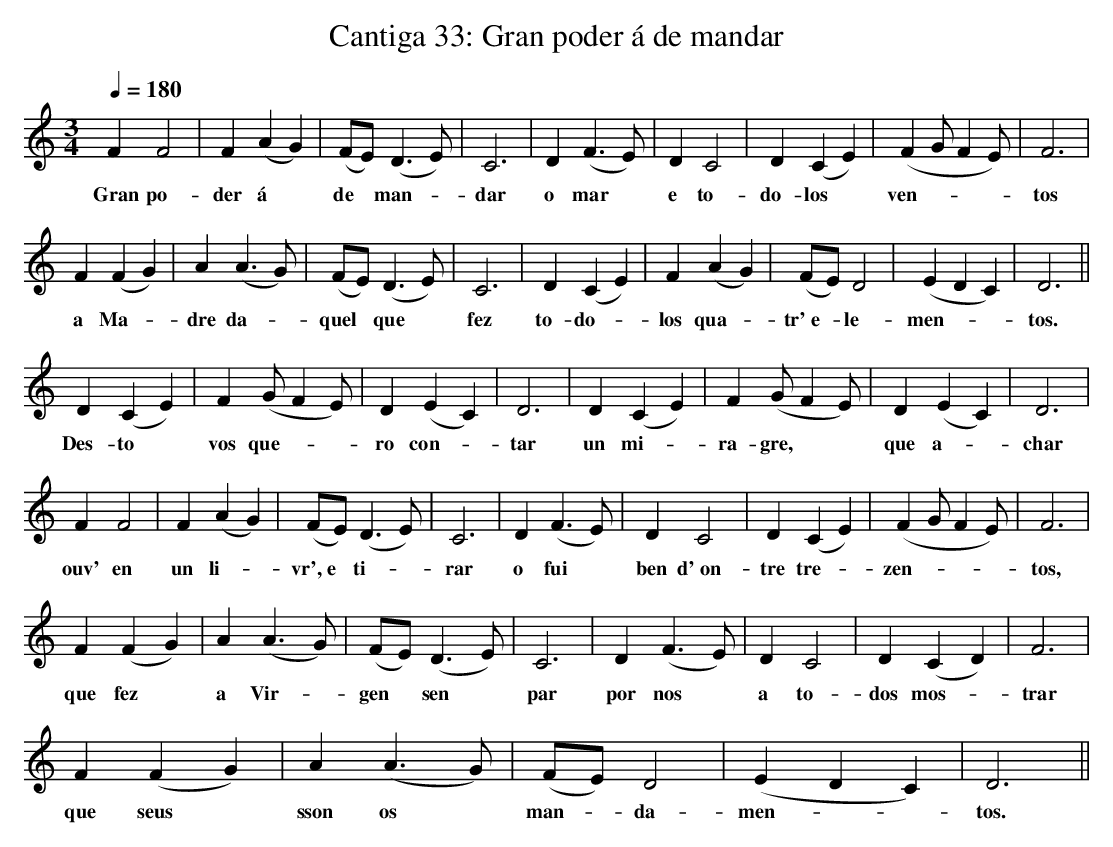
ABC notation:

X:1
T: Cantiga 33: Gran poder á de mandar
M: 3/4
L: 1/4
Q: 1/4=180
K: D Dorian
V:1
    F  F2| F (AG)|(F/E/)(D>E)|C3| D (F>E)|D C2| D (CE)|(FG/FE/)|F3|
w:Gran po-der á*   de*   man-*dar o  mar* e to-do-los*  ven-***  tos
  F (FG)| A (A>G)|(F/E/)(D>E)|C3|  D (CE)| F  (AG) |(F/E/) D2|(EDC)|D3||
w:a  Ma-*dre da-*  quel* que* fez to- do-*los qua-* tr'~e-*le-men-**tos.
   D (CE)| F (G/FE/)| D (EC)| D3|D (CE)| F (G/FE/)| D (EC)|D3|
w:Des-to* vos que-** ro con-*tar un mi-*ra- gre,** que a-*char
   F   F2| F (AG)|(F/E/) (D>E)|C3 |D (F>E)| D    C2 | D (CE)|(FG/FE/)|F3|
w:ouv' en un  li-*vr',~e* ti-* rar o  fui* ben d'~on-tre tre-*zen-*** tos,
   F  (FG)|A (A>G)|(F/E/)(D>E)|C3|  D (F>E)|D C2| D (CD)|  F3 |
w:que fez* a  Vir-* gen*  sen* par por nos* a to-dos mos-*trar
   F  (FG) |  A (A>G)|(F/E/) D2|(EDC)|D3||
w:que seus* sson os*   man-* da-men-**tos.
